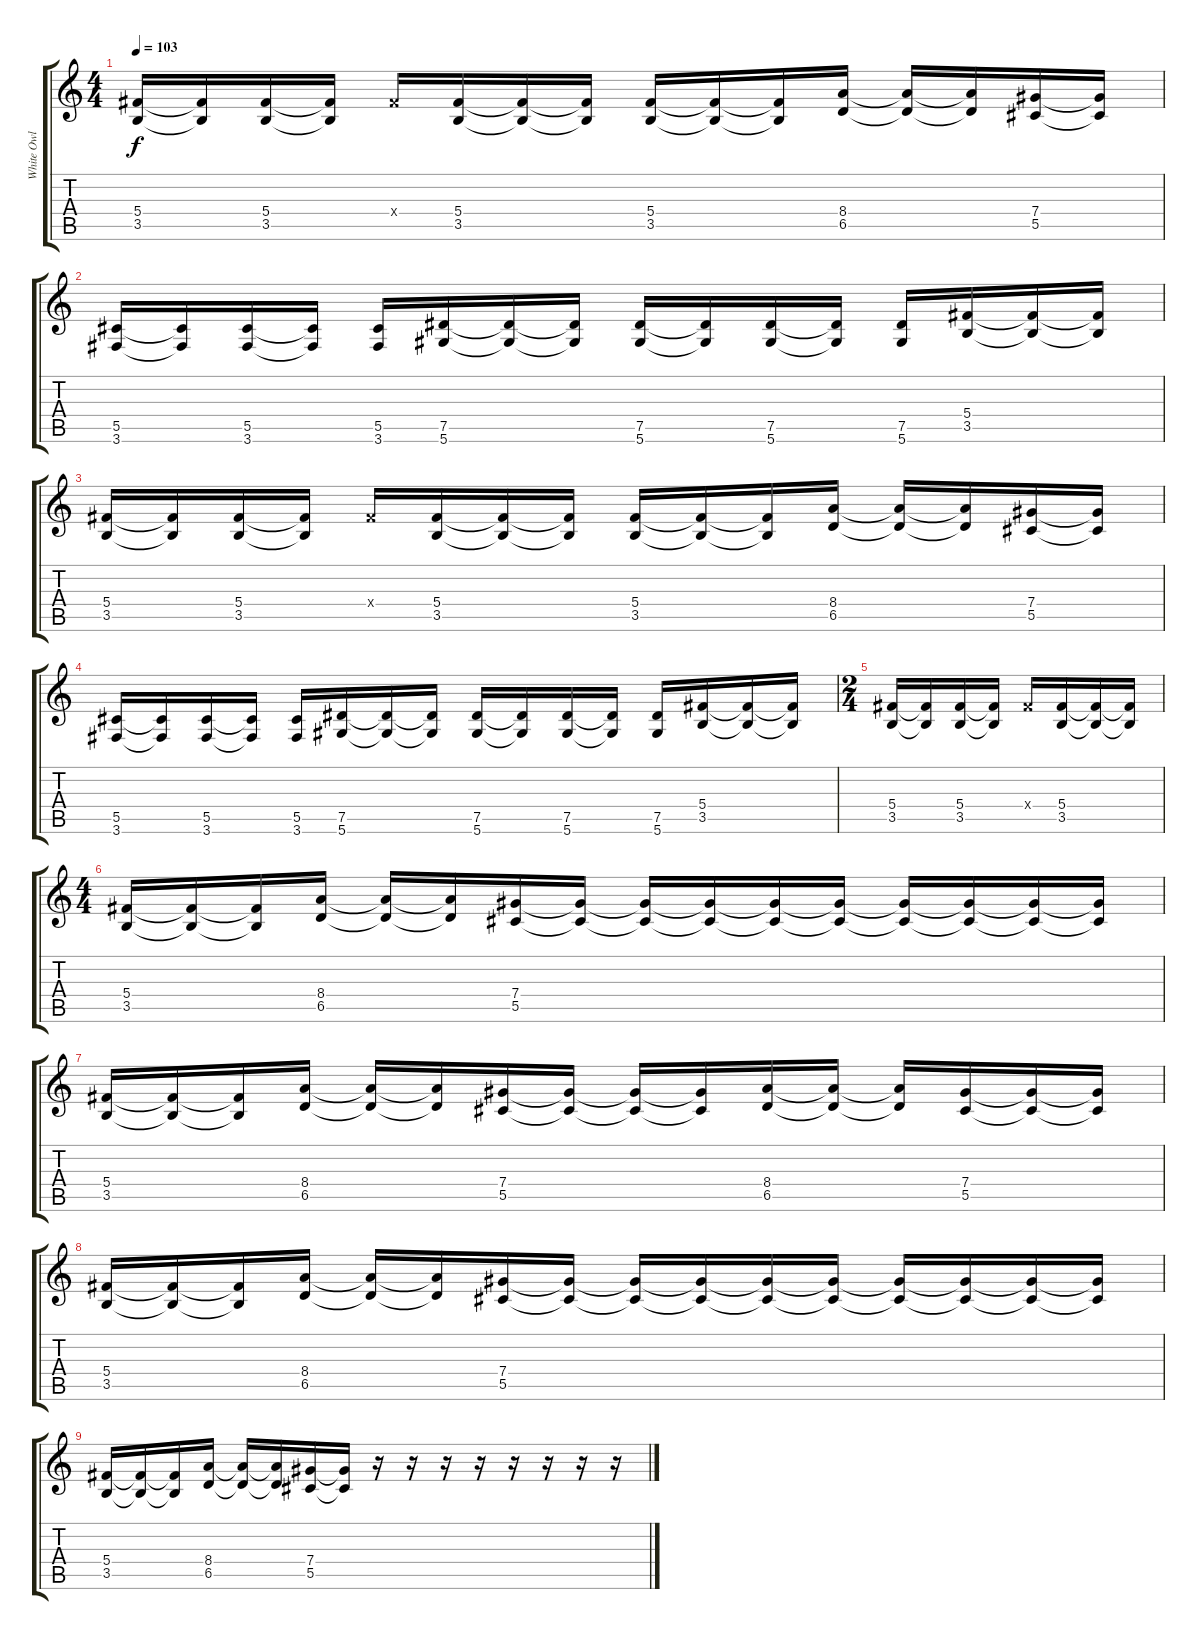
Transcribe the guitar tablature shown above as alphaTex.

\track ("White Owl" "White Owl") {instrument overdrivenguitar}
\staff {score tabs}
\tuning (Eb4 Bb3 Gb3 Db3 Ab2 Eb2) {hide}
\ts (4 4)
\tempo 103
\clef g2
\ks c
(5.4 3.5).16{dy f} (5.4{t} 3.5{t}).16 (5.4 3.5).16 (5.4{t} 3.5{t}).16 5.4{x}.16 (5.4 3.5).16 (5.4{t} 3.5{t}).16 (5.4{t} 3.5{t}).16 (5.4 3.5).16 (5.4{t} 3.5{t}).16 (5.4{t} 3.5{t}).16 (8.4 6.5).16 (8.4{t} 6.5{t}).16 (8.4{t} 6.5{t}).16 (7.4 5.5).16 (7.4{t} 5.5{t}).16 |
(5.5 3.6).16 (5.5{t} 3.6{t}).16 (5.5 3.6).16 (5.5{t} 3.6{t}).16 (5.5 3.6).16 (7.5 5.6).16 (7.5{t} 5.6{t}).16 (7.5{t} 5.6{t}).16 (7.5 5.6).16 (7.5{t} 5.6{t}).16 (7.5 5.6).16 (7.5{t} 5.6{t}).16 (7.5 5.6).16 (5.4 3.5).16 (5.4{t} 3.5{t}).16 (5.4{t} 3.5{t}).16 |
(5.4 3.5).16 (5.4{t} 3.5{t}).16 (5.4 3.5).16 (5.4{t} 3.5{t}).16 5.4{x}.16 (5.4 3.5).16 (5.4{t} 3.5{t}).16 (5.4{t} 3.5{t}).16 (5.4 3.5).16 (5.4{t} 3.5{t}).16 (5.4{t} 3.5{t}).16 (8.4 6.5).16 (8.4{t} 6.5{t}).16 (8.4{t} 6.5{t}).16 (7.4 5.5).16 (7.4{t} 5.5{t}).16 |
(5.5 3.6).16 (5.5{t} 3.6{t}).16 (5.5 3.6).16 (5.5{t} 3.6{t}).16 (5.5 3.6).16 (7.5 5.6).16 (7.5{t} 5.6{t}).16 (7.5{t} 5.6{t}).16 (7.5 5.6).16 (7.5{t} 5.6{t}).16 (7.5 5.6).16 (7.5{t} 5.6{t}).16 (7.5 5.6).16 (5.4 3.5).16 (5.4{t} 3.5{t}).16 (5.4{t} 3.5{t}).16 |
\ts (2 4)
(5.4 3.5).16 (5.4{t} 3.5{t}).16 (5.4 3.5).16 (5.4{t} 3.5{t}).16 5.4{x}.16 (5.4 3.5).16 (5.4{t} 3.5{t}).16 (5.4{t} 3.5{t}).16 |
\ts (4 4)
(5.4 3.5).16 (5.4{t} 3.5{t}).16 (5.4{t} 3.5{t}).16 (8.4 6.5).16 (8.4{t} 6.5{t}).16 (8.4{t} 6.5{t}).16 (7.4 5.5).16 (7.4{t} 5.5{t}).16 (7.4{t} 5.5{t}).16 (7.4{t} 5.5{t}).16 (7.4{t} 5.5{t}).16 (7.4{t} 5.5{t}).16 (7.4{t} 5.5{t}).16 (7.4{t} 5.5{t}).16 (7.4{t} 5.5{t}).16 (7.4{t} 5.5{t}).16 |
(5.4 3.5).16 (5.4{t} 3.5{t}).16 (5.4{t} 3.5{t}).16 (8.4 6.5).16 (8.4{t} 6.5{t}).16 (8.4{t} 6.5{t}).16 (7.4 5.5).16 (7.4{t} 5.5{t}).16 (7.4{t} 5.5{t}).16 (7.4{t} 5.5{t}).16 (8.4 6.5).16 (8.4{t} 6.5{t}).16 (8.4{t} 6.5{t}).16 (7.4 5.5).16 (7.4{t} 5.5{t}).16 (7.4{t} 5.5{t}).16 |
(5.4 3.5).16 (5.4{t} 3.5{t}).16 (5.4{t} 3.5{t}).16 (8.4 6.5).16 (8.4{t} 6.5{t}).16 (8.4{t} 6.5{t}).16 (7.4 5.5).16 (7.4{t} 5.5{t}).16 (7.4{t} 5.5{t}).16 (7.4{t} 5.5{t}).16 (7.4{t} 5.5{t}).16 (7.4{t} 5.5{t}).16 (7.4{t} 5.5{t}).16 (7.4{t} 5.5{t}).16 (7.4{t} 5.5{t}).16 (7.4{t} 5.5{t}).16 |
(5.4 3.5).16 (5.4{t} 3.5{t}).16 (5.4{t} 3.5{t}).16 (8.4 6.5).16 (8.4{t} 6.5{t}).16 (8.4{t} 6.5{t}).16 (7.4 5.5).16 (7.4{t} 5.5{t}).16 r.16 r.16 r.16 r.16 r.16 r.16 r.16 r.16
